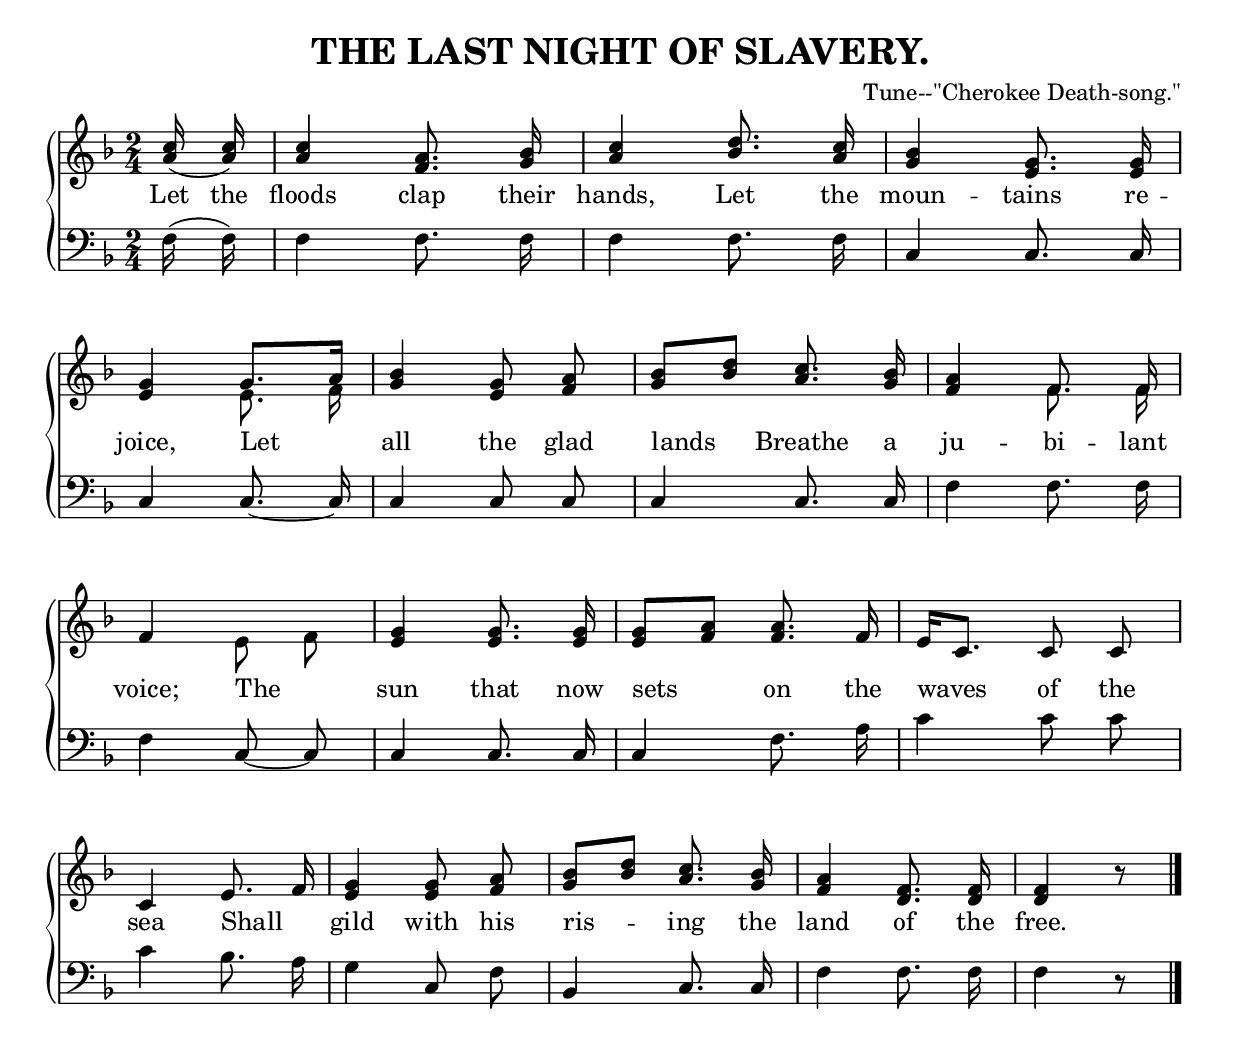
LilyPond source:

\version "2.10"
\include "english.ly"

\header {
  title =    "THE LAST NIGHT OF SLAVERY."
  composer = "Tune--\"Cherokee Death-song.\""
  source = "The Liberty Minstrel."
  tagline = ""
}

words = \lyricmode {
  \set ignoreMelismata = ##t Let \unset ignoreMelismata the floods clap their hands, Let the moun -- tains re --
  joice, Let all the glad lands Breathe a ju -- bi -- lant
  voice; The sun that now sets on the waves of the
  sea Shall gild with his ris -- ing the land of the free.
}

treble = \relative c' {
  \clef treble
  \time 2/4
  \key f \major
  \autoBeamOff 
  \stemUp

  \partial 8*1 <a' c>16( <a c>) |
  <a c>4 <f a>8. <g bf>16 |
  <a c>4 <bf d>8. <a c>16 |
  <g bf>4 <e g>8. <e g>16 |

  \break
  <e g>4 \voiceOne << { g8.[ a16] } \context Voice="1" { \voiceTwo \autoBeamOff e8. f16 \oneVoice } >> \oneVoice |
  \stemUp <g bf>4 <e g>8 <f a> |
  <g bf>8[ <bf d>] <a c>8. <g bf>16 |
  <f a>4 \voiceOne << { f8. f16 } \context Voice="1" { \voiceTwo \autoBeamOff f8. f16 \oneVoice } >> \oneVoice |

  \break
  \stemUp f4 \stemDown e8 \melisma f \melismaEnd |
  \stemUp <e g>4 <e g>8. <e g>16 |
  <e g>8[ <f a>] <f a>8. f16 |
  e16[ c8.] c8 c |

  \break
  c4 e8. \melisma f16 \melismaEnd |
  <e g>4 <e g>8 <f a> |
  <g bf>8[ <bf d>] <a c>8. <g bf>16 |
  <f a>4 <d f>8. <d f>16 |
  \partial 8*3 <d f>4 r8 \bar "|."
}

bass = \relative c {
  \clef bass
  \time 2/4
  \key f \major
  \autoBeamOff

  \partial 8*1 f16( f) |
  f4 f8. f16 |
  f4 f8. f16 |
  c4 c8. c16 |

  \break
  c4 c8. ~ c16 |
  c4 c8 c |
  c4 c8. c16 |
  f4 f8. f16 |

  \break
  f4 c8 ~ c |
  c4 c8. c16 |
  c4 f8. a16 |
  c4 c8 c |

  \break
  c4 bf8. a16 |
  g4 c,8 f |
  bf,4 c8. c16 |
  f4 f8. f16
  \partial 8*3 f4 r8 |
}

\score { 
  \new ChoirStaff \with{systemStartDelimiter = #'SystemStartBrace }	
   <<
     \new Staff = "upper" \new Voice = "treble" { \treble } 
     \new Lyrics \lyricsto "treble" { \words }
     \new Staff = "lower"  \new Voice = "bass" { \bass }
   >>
   
   
\layout {
	indent=0
	\context { \Staff \override Rest #'style = #'classical }
	\context { \Score \remove "Bar_number_engraver" }
	\context { \Lyrics \override LyricSpace #'minimum-distance = #2 }	
	  }
	  
\midi { \context { \Score tempoWholesPerMinute = #(ly:make-moment 120 4 ) }}    
   
}
